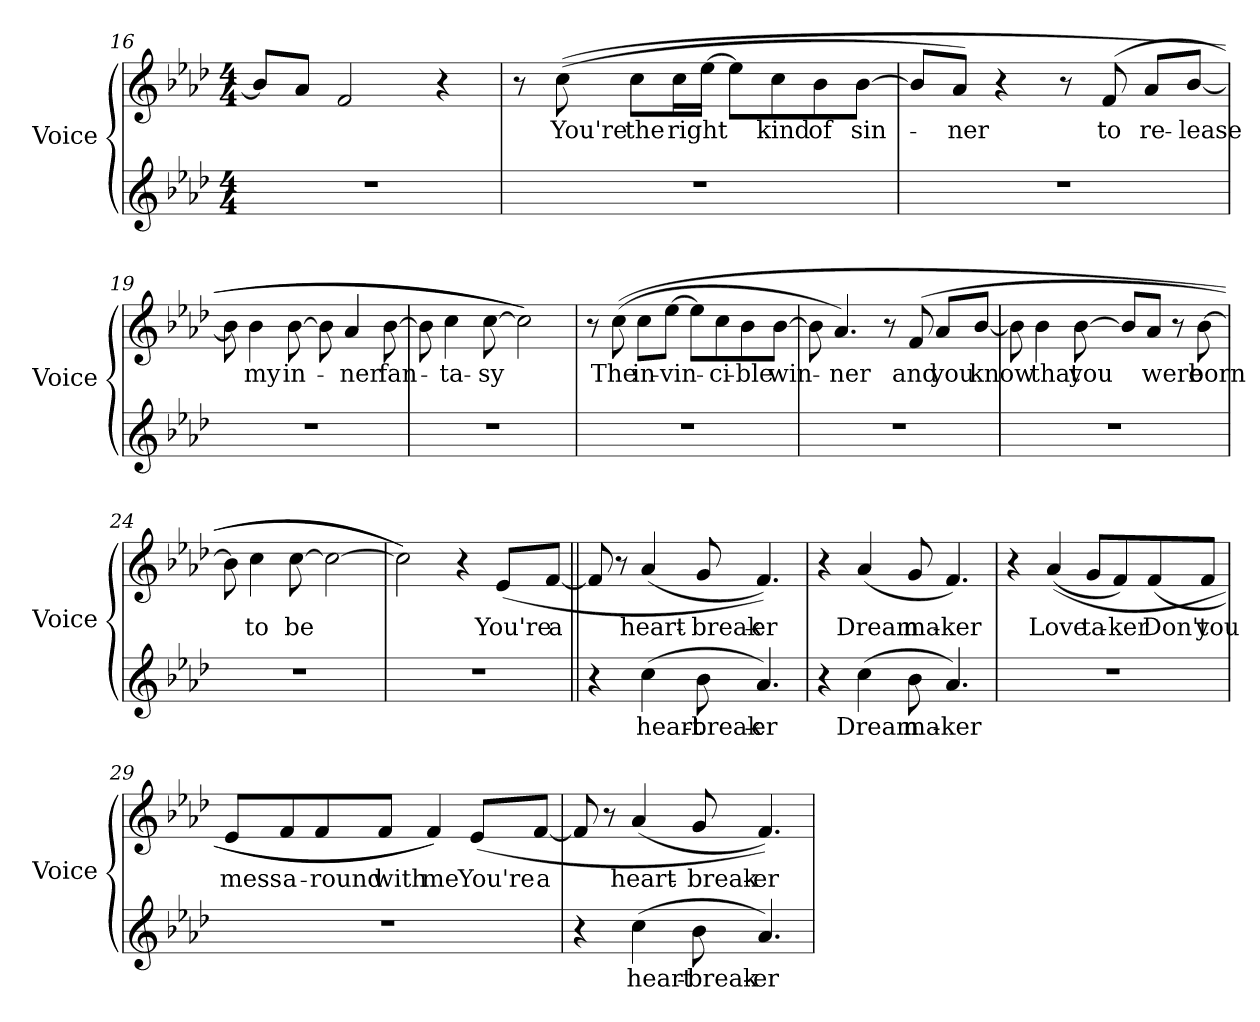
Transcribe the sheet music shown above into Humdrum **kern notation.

**kern	**text	**kern	**text
*part2	*part2	*part1	*part1
*staff2	*staff2	*staff1	*staff1
*I"Voice	*	*I"Voice	*
*I'Voice	*	*I'Voice	*
*clefG2	*	*clefG2	*
*k[b-e-a-d-]	*	*k[b-e-a-d-]	*
*f:	*	*f:	*
*M4/4	*	*M4/4	*
=16	=16	=16	=16
1r	.	8b-i/L]	.
.	.	8a-i/J	.
.	.	2fi/	.
.	.	4r	.
!!LO:LB:g=z
=17	=17	=17	=17
1r	.	8r	.
!	!	!	!LO:LY:b:color=#000000
.	.	((8cci\	You're
!	!	!	!LO:LY:b:color=#000000
.	.	8cci\L	the
!	!	!	!LO:LY:b:color=#000000
.	.	16cci\L	right
.	.	[16ee-i\JJ	.
.	.	8ee-i\L]	.
!	!	!	!LO:LY:b:color=#000000
.	.	8cci\	kind
!	!	!	!LO:LY:b:color=#000000
.	.	8b-i\	of
!	!	!	!LO:LY:b:color=#000000
.	.	[8b-i\J	sin-
=18	=18	=18	=18
1r	.	8b-i/L]	.
!	!	!	!LO:LY:b:color=#000000
.	.	8a-i/J)	-ner
.	.	4r	.
.	.	8r	.
!	!	!	!LO:LY:b:color=#000000
.	.	(8fi/	to
!	!	!	!LO:LY:b:color=#000000
.	.	8a-i/L	re-
!	!	!	!LO:LY:b:color=#000000
.	.	[8b-i/J	-lease
=19	=19	=19	=19
1r	.	8b-i\]	.
!	!	!	!LO:LY:b:color=#000000
.	.	4b-i\	my
!	!	!	!LO:LY:b:color=#000000
.	.	[8b-i\	in-
.	.	8b-i\]	.
!	!	!	!LO:LY:b:color=#000000
.	.	4a-i/	-ner
!	!	!	!LO:LY:b:color=#000000
.	.	[8b-i\	fan-
=20	=20	=20	=20
1r	.	8b-i\]	.
!	!	!	!LO:LY:b:color=#000000
.	.	4cci\	-ta-
!	!	!	!LO:LY:b:color=#000000
.	.	[8cci\	-sy
.	.	2cci\]))	.
!!LO:PB:g=z
=21	=21	=21	=21
1r	.	8r	.
!	!	!	!LO:LY:b:color=#000000
.	.	((8cci\	The
!	!	!	!LO:LY:b:color=#000000
.	.	8cci\L	in-
!	!	!	!LO:LY:b:color=#000000
.	.	[8ee-i\J	-vin-
.	.	8ee-i\L]	.
!	!	!	!LO:LY:b:color=#000000
.	.	8cci\	-ci-
!	!	!	!LO:LY:b:color=#000000
.	.	8b-i\	-ble
!	!	!	!LO:LY:b:color=#000000
.	.	[8b-i\J	win-
=22	=22	=22	=22
1r	.	8b-i\]	.
!	!	!	!LO:LY:b:color=#000000
.	.	4.a-i/)	-ner
.	.	8r	.
!	!	!	!LO:LY:b:color=#000000
.	.	(8fi/	and
!	!	!	!LO:LY:b:color=#000000
.	.	8a-i/L	you
!	!	!	!LO:LY:b:color=#000000
.	.	[8b-i/J	know
=23	=23	=23	=23
1r	.	8b-i\]	.
!	!	!	!LO:LY:b:color=#000000
.	.	4b-i\	that
!	!	!	!LO:LY:b:color=#000000
.	.	[8b-i\	you
.	.	8b-i/L]	.
!	!	!	!LO:LY:b:color=#000000
.	.	8a-i/J	were
.	.	8r	.
!	!	!	!LO:LY:b:color=#000000
.	.	[8b-i\	born
=24	=24	=24	=24
1r	.	8b-i\]	.
!	!	!	!LO:LY:b:color=#000000
.	.	4cci\	to
!	!	!	!LO:LY:b:color=#000000
.	.	[8cci\	be
.	.	2cci\_	.
!!LO:LB:g=z
=25	=25	=25	=25
1r	.	2cci\]))	.
.	.	4r	.
!	!	!	!LO:LY:b:color=#000000
.	.	(8e-i/L	You're
!	!	!	!LO:LY:b:color=#000000
.	.	[8fi/J	a
=26||	=26||	=26||	=26||
4r	.	8fi/]	.
.	.	8r	.
!	!LO:LY:b:color=#000000	!	!
!	!	!	!LO:LY:b:color=#000000
(4cci\	heart-	(4a-i/	heart-
!	!LO:LY:b:color=#000000	!	!
!	!	!	!LO:LY:b:color=#000000
8b-i\	-break-	8gi/	-break-
!	!LO:LY:b:color=#000000	!	!
!	!	!	!LO:LY:b:color=#000000
4.a-i/)	-er	4.fi/))	-er
=27	=27	=27	=27
4r	.	4r	.
!	!LO:LY:b:color=#000000	!	!
!	!	!	!LO:LY:b:color=#000000
(4cci\	Dream	(4a-i/	Dream
!	!LO:LY:b:color=#000000	!	!
!	!	!	!LO:LY:b:color=#000000
8b-i\	ma-	8gi/	ma-
!	!LO:LY:b:color=#000000	!	!
!	!	!	!LO:LY:b:color=#000000
4.a-i/)	-ker	4.fi/)	-ker
=28	=28	=28	=28
1r	.	4r	.
!	!	!	!LO:LY:b:color=#000000
.	.	((4a-i/	Love
!	!	!	!LO:LY:b:color=#000000
.	.	8gi/L	ta-
!	!	!	!LO:LY:b:color=#000000
.	.	8fi/)	-ker
!	!	!	!LO:LY:b:color=#000000
.	.	(8fi/	Don't
!	!	!	!LO:LY:b:color=#000000
.	.	8fi/J	you
!!LO:LB:g=z
=29	=29	=29	=29
!	!	!	!LO:LY:b:color=#000000
1r	.	8e-i/L	mess
!	!	!	!LO:LY:b:color=#000000
.	.	8fi/	a-
!	!	!	!LO:LY:b:color=#000000
.	.	8fi/	-round
!	!	!	!LO:LY:b:color=#000000
.	.	8fi/J	with
!	!	!	!LO:LY:b:color=#000000
.	.	4fi/))	me
!	!	!	!LO:LY:b:color=#000000
.	.	(8e-i/L	You're
!	!	!	!LO:LY:b:color=#000000
.	.	[8fi/J	a
=30	=30	=30	=30
4r	.	8fi/]	.
.	.	8r	.
!	!LO:LY:b:color=#000000	!	!
!	!	!	!LO:LY:b:color=#000000
(4cci\	heart-	(4a-i/	heart-
!	!LO:LY:b:color=#000000	!	!
!	!	!	!LO:LY:b:color=#000000
8b-i\	-break-	8gi/	-break-
!	!LO:LY:b:color=#000000	!	!
!	!	!	!LO:LY:b:color=#000000
4.a-i/)	-er	4.fi/))	-er
=	=	=	=
*-	*-	*-	*-
